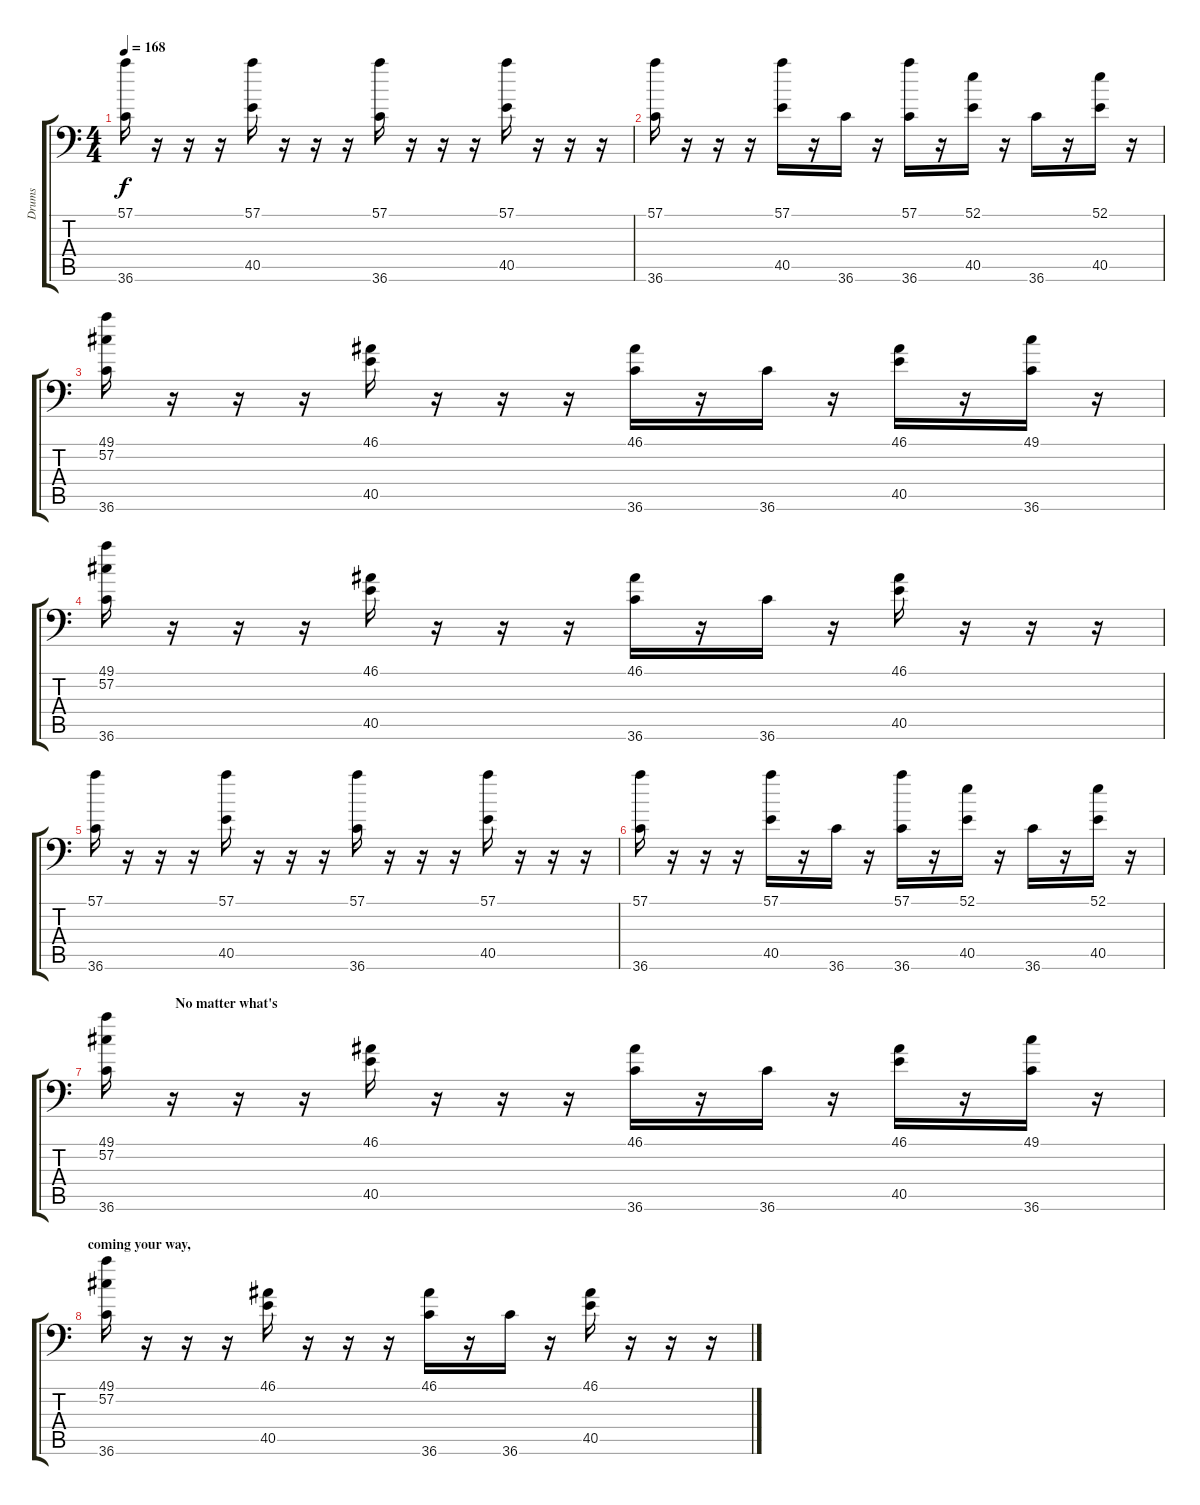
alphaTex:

\track ("Drums" "Drums") {instrument acousticgrandpiano}
\staff {score tabs}
\tuning (C-1 C-1 C-1 C-1 C-1 C-1) {hide}
\ts (4 4)
\tempo 168
\clef f4
\ks c
(57.1 36.6).16{dy f} r.16 r.16 r.16 (57.1 40.5).16 r.16 r.16 r.16 (57.1 36.6).16 r.16 r.16 r.16 (57.1 40.5).16 r.16 r.16 r.16 |
(57.1 36.6).16 r.16 r.16 r.16 (57.1 40.5).16 r.16 36.6.16 r.16 (57.1 36.6).16 r.16 (52.1 40.5).16 r.16 36.6.16 r.16 (52.1 40.5).16 r.16 |
(49.1 57.2 36.6).16 r.16 r.16 r.16 (46.1 40.5).16 r.16 r.16 r.16 (46.1 36.6).16 r.16 36.6.16 r.16 (46.1 40.5).16 r.16 (49.1 36.6).16 r.16 |
(49.1 57.2 36.6).16 r.16 r.16 r.16 (46.1 40.5).16 r.16 r.16 r.16 (46.1 36.6).16 r.16 36.6.16 r.16 (46.1 40.5).16 r.16 r.16 r.16 |
(57.1 36.6).16 r.16 r.16 r.16 (57.1 40.5).16 r.16 r.16 r.16 (57.1 36.6).16 r.16 r.16 r.16 (57.1 40.5).16 r.16 r.16 r.16 |
(57.1 36.6).16 r.16 r.16 r.16 (57.1 40.5).16 r.16 36.6.16 r.16 (57.1 36.6).16 r.16 (52.1 40.5).16 r.16 36.6.16 r.16 (52.1 40.5).16 r.16 |
\section ("" "                         No matter what's")
(49.1 57.2 36.6).16 r.16 r.16 r.16 (46.1 40.5).16 r.16 r.16 r.16 (46.1 36.6).16 r.16 36.6.16 r.16 (46.1 40.5).16 r.16 (49.1 36.6).16 r.16 |
\section ("" "coming your way,")
(49.1 57.2 36.6).16 r.16 r.16 r.16 (46.1 40.5).16 r.16 r.16 r.16 (46.1 36.6).16 r.16 36.6.16 r.16 (46.1 40.5).16 r.16 r.16 r.16
